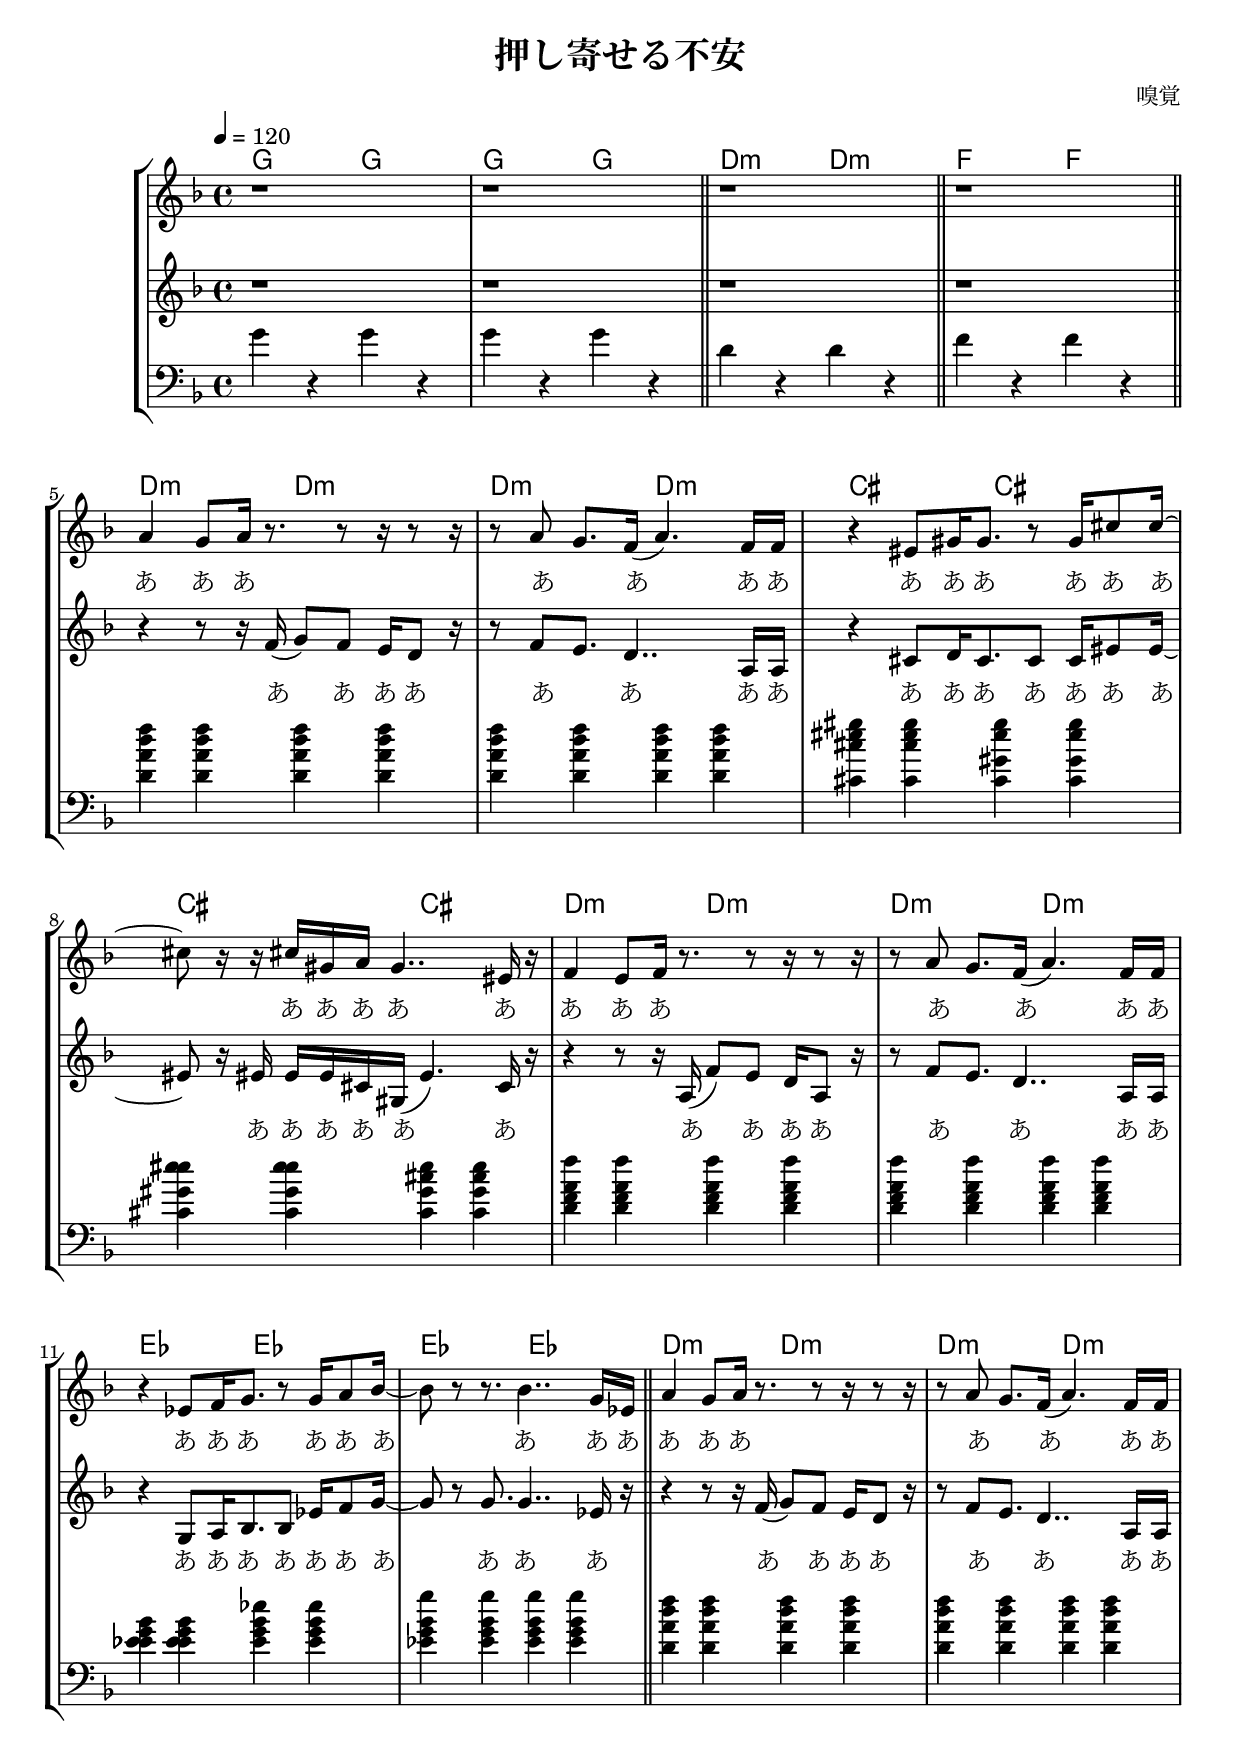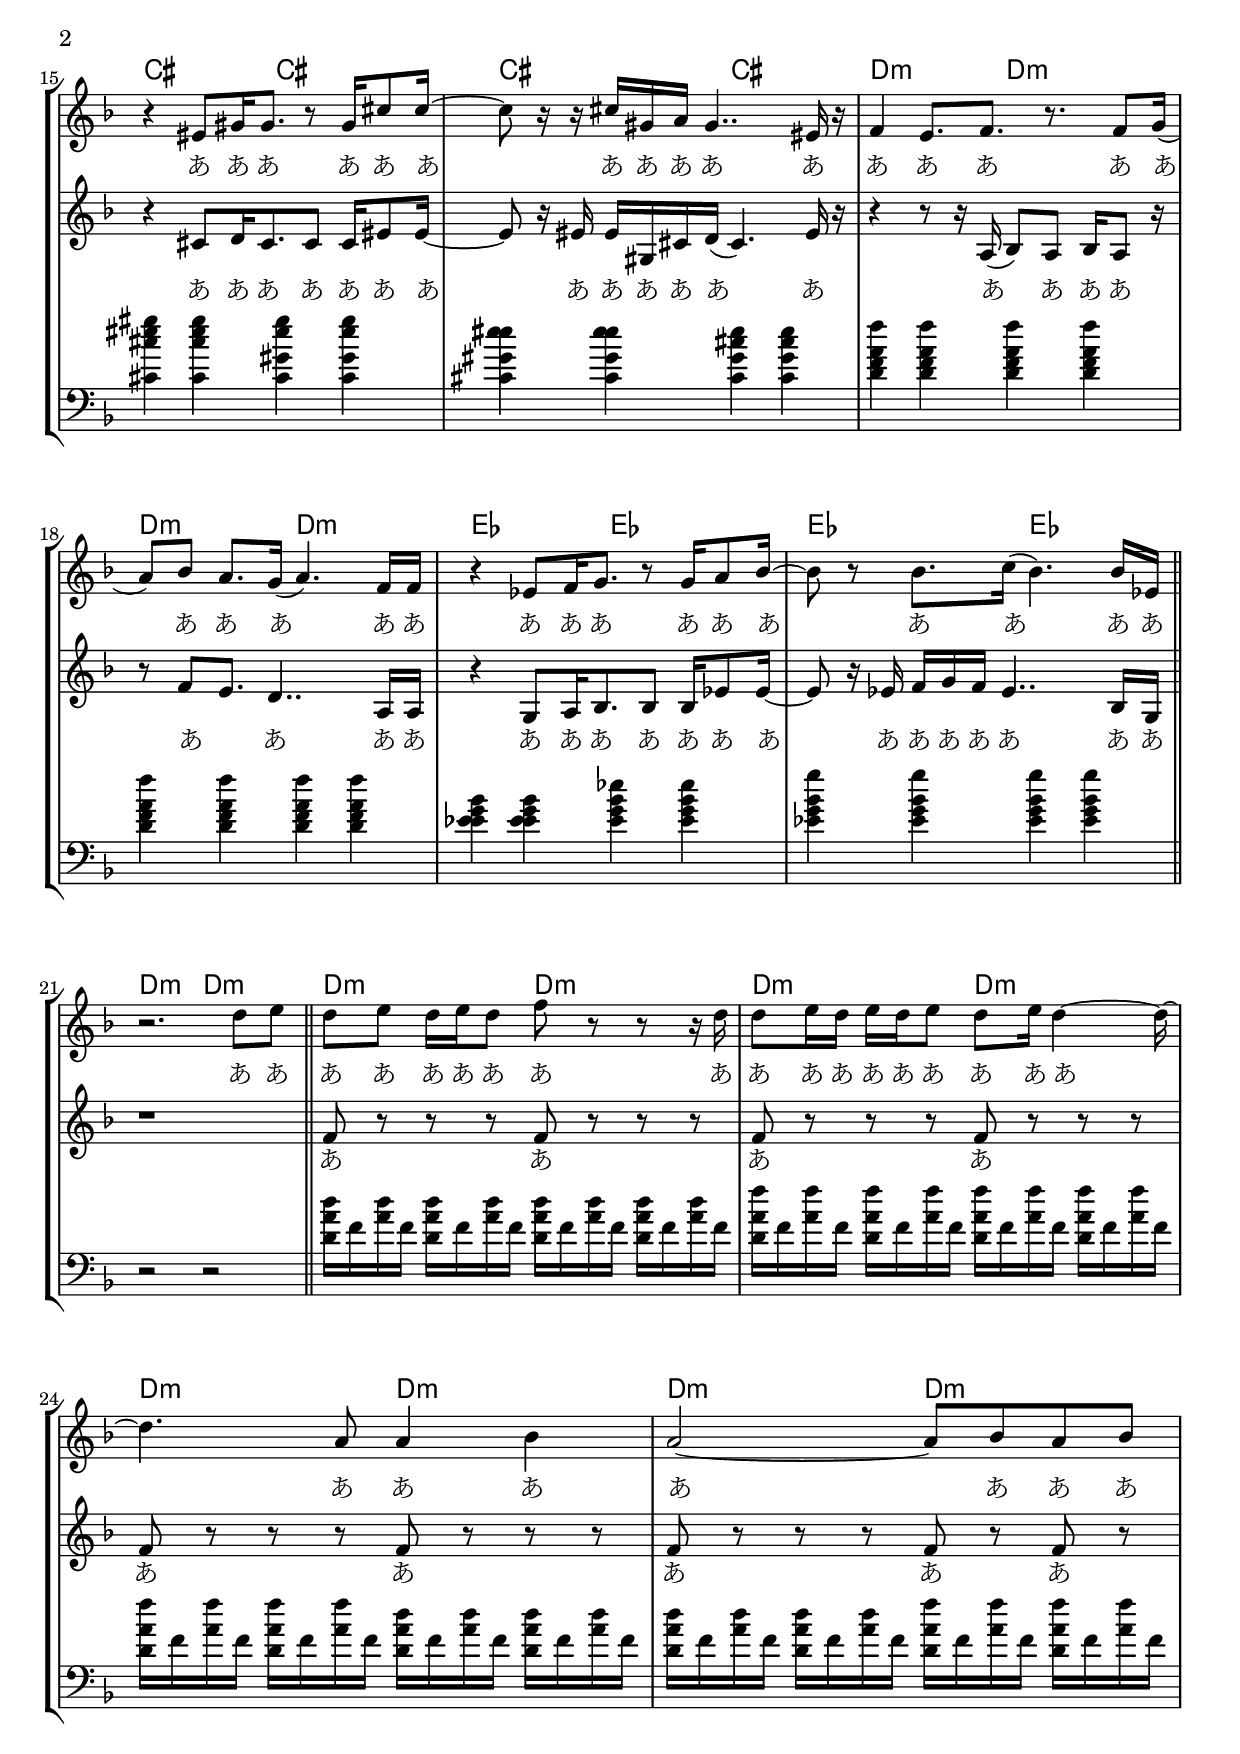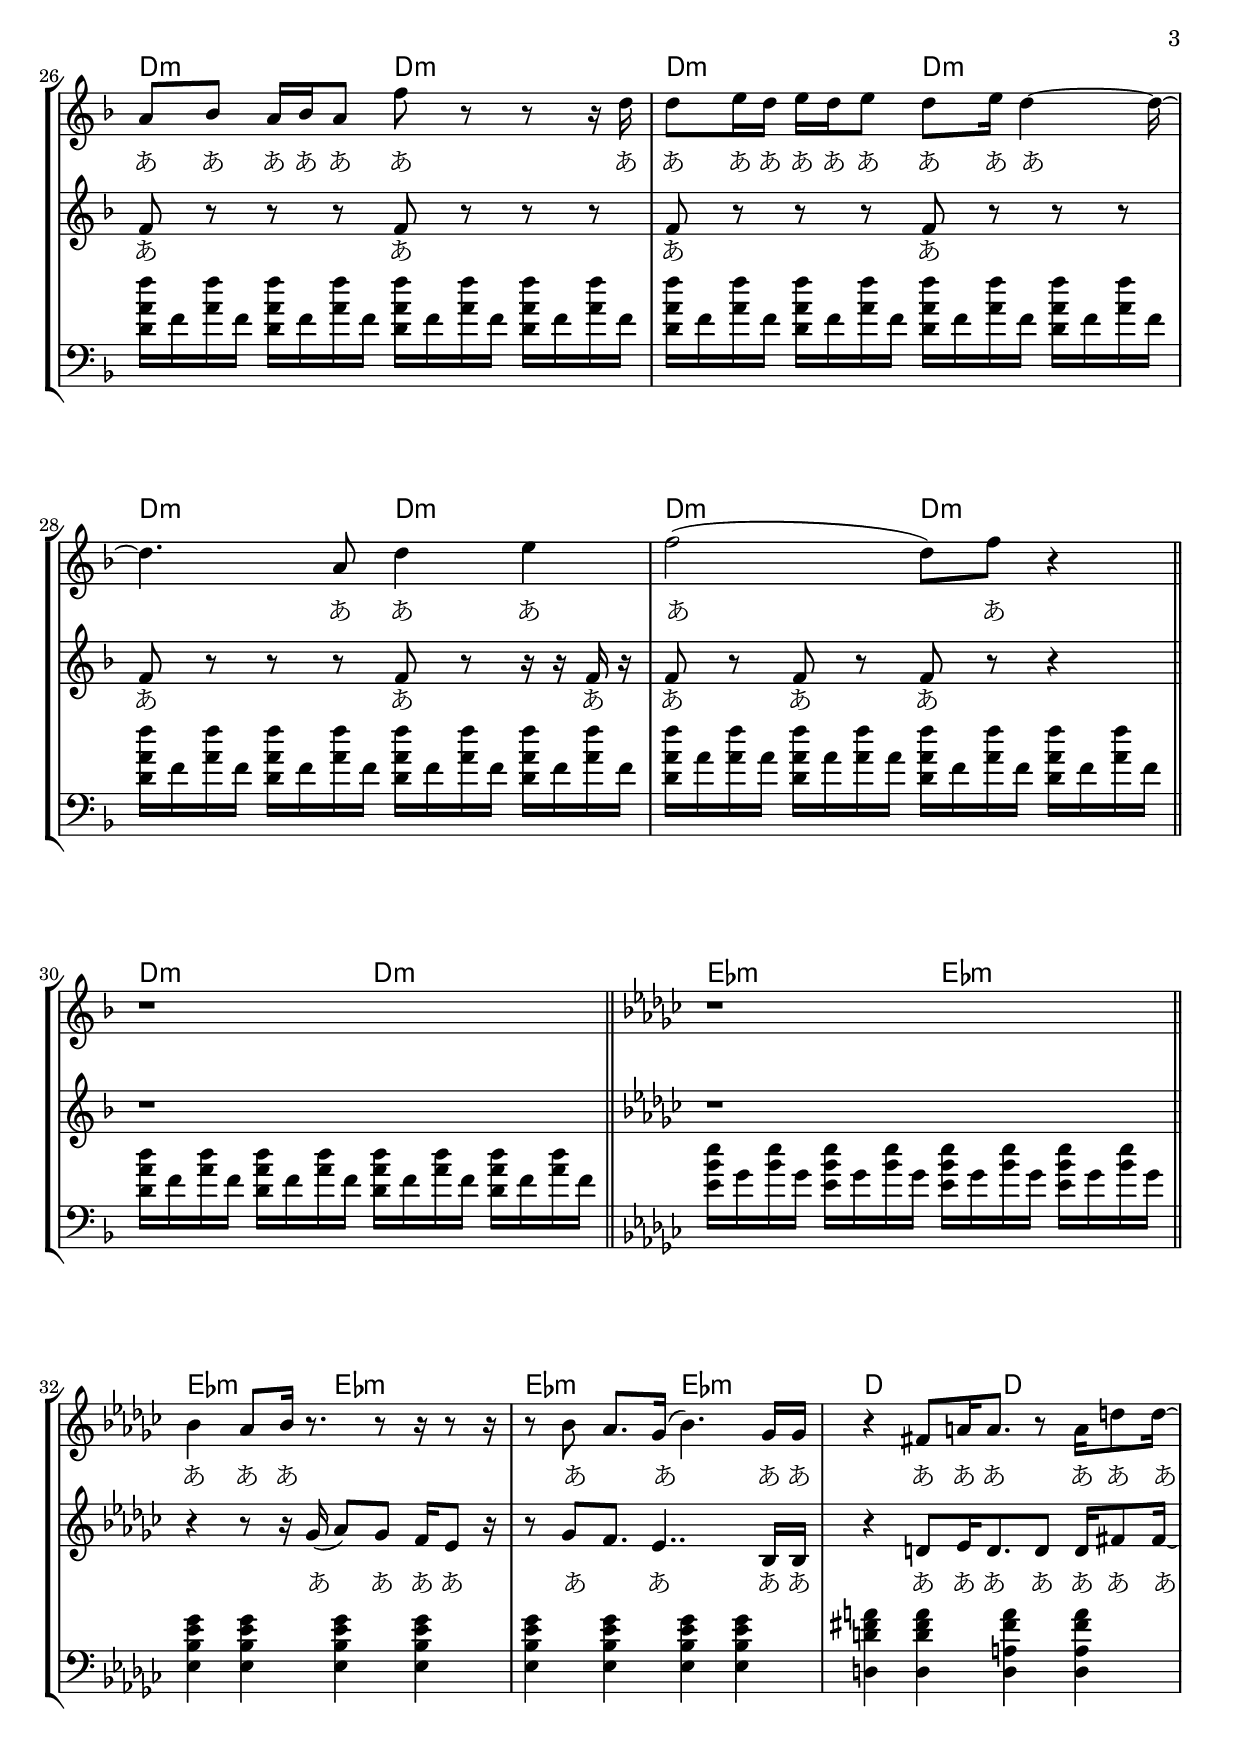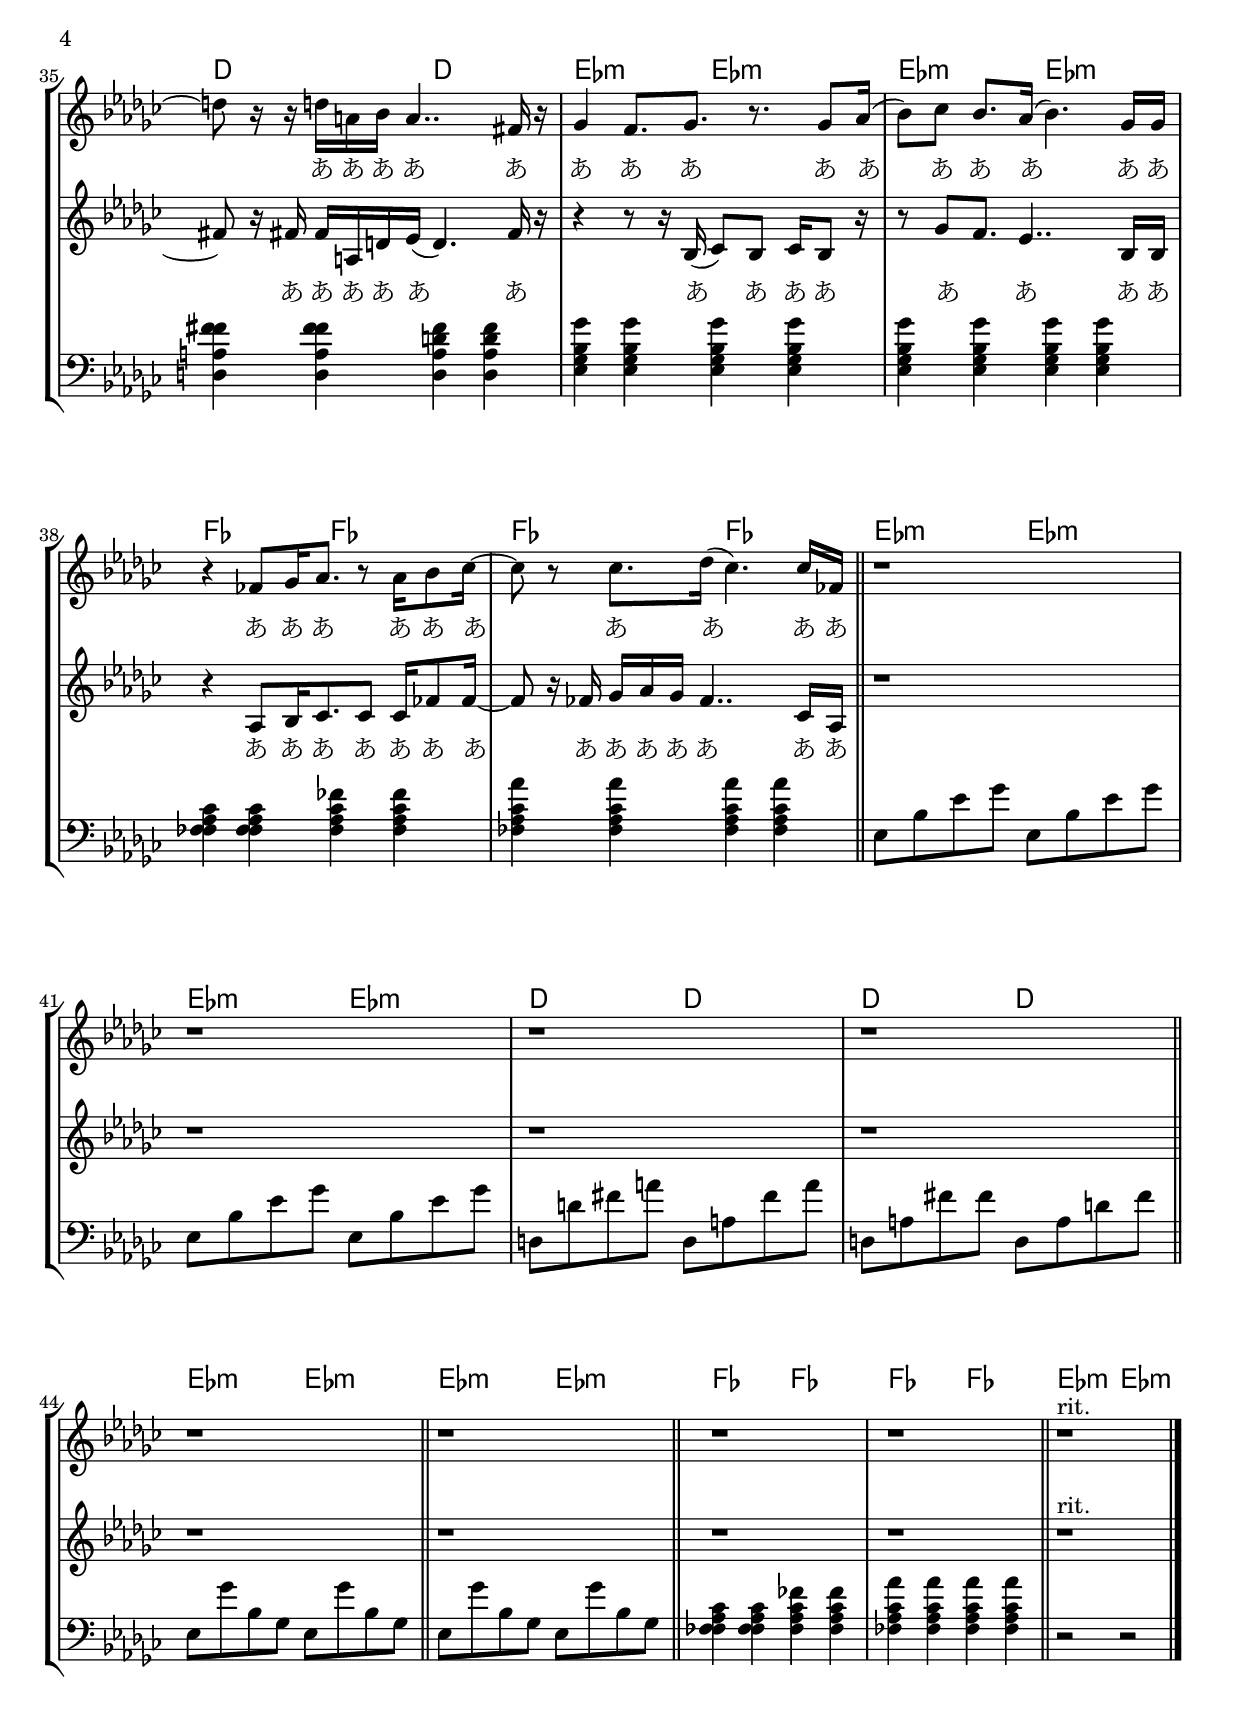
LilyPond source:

\version "2.12.1"

\header {
	title = \markup {押し寄せる不安}
	composer = \markup \center-column {嗅覚}
}

harmony = \chordmode {
	g2 g g g 

	d:m d:m 

	f f 

	d:m d:m d:m d:m cis cis cis cis d:m d:m d:m d:m es es es es 

	d:m d:m d:m d:m cis cis cis cis d:m d:m d:m d:m es es es es 

	d:m d:m 

	d:m d:m d:m d:m d:m d:m d:m d:m d:m d:m d:m d:m d:m d:m d:m d:m 

	d:m d:m 

	es:m es:m 

	es:m es:m es:m es:m d d d d es:m es:m es:m es:m fes fes fes fes 

	es:m es:m es:m es:m d d d d 

	es:m es:m 

	es:m es:m 

	fes fes fes fes 

	es:m es:m 
}

melody = {
	\key f \major
	\tempo 4 = 120
	r1 | r1   
	r1   
	r1   
	\set Staff.midiInstrument = #"Drawbar Organ"
	a'4  g'8  a'16  r8.  r8  r16  r8  r16~ 
	r8  a'8  g'8.  f'16  (a'4.)  f'16  f'16 
	r4  eis'8  gis'16  gis'8.  r8  gis'16  cis''8  cis''16~ 
	cis''8  r16  r16  cis''16  gis'16  a'16  gis'4..  eis'16  r16 
	f'4  e'8  f'16  r8.  r8  r16  r8  r16~ 
	r8  a'8  g'8.  f'16  (a'4.)  f'16  f'16 
	r4  es'8  f'16  g'8.  r8  g'16  a'8  bes'16~ 
	bes'8  r8  r8.  bes'4..  g'16  es'16
	\set Staff.midiInstrument = #"Drawbar Organ"
	a'4  g'8  a'16  r8.  r8  r16  r8  r16~ 
	r8  a'8  g'8.  f'16  (a'4.)  f'16  f'16 
	r4  eis'8  gis'16  gis'8.  r8  gis'16  cis''8  cis''16~ 
	cis''8  r16  r16  cis''16  gis'16  a'16  gis'4..  eis'16  r16 
	f'4  e'8.  f'8.  r8.  f'8  g'16 
	(a'8)  bes'8  a'8.  g'16  (a'4.)  f'16  f'16 
	r4  es'8  f'16  g'8.  r8  g'16  a'8  bes'16~ 
	bes'8  r8  bes'8.  c''16  (bes'4.)  bes'16  es'16
	r2. 
	\set Staff.midiInstrument = #"Lead 1 (square)"
	d''8  e''8 
	d''8  e''8  d''16  e''16  d''8  f''8  r8  r8  r16  d''16 
	d''8  e''16  d''16  e''16  d''16  e''8  d''8  e''16  d''4~d''16~ 
	d''4.  a'8  a'4  bes'4 
	a'2~a'8  bes'8  a'8  bes'8 
	a'8  bes'8  a'16  bes'16  a'8  f''8  r8  r8  r16  d''16 
	d''8  e''16  d''16  e''16  d''16  e''8  d''8  e''16  d''4~d''16~ 
	d''4.  a'8  d''4  e''4 
	f''2  (d''8)  f''8  	r4 	r1   
	\key ges \major
	r1   
	\set Staff.midiInstrument = #"Drawbar Organ"
	bes'4  as'8  bes'16  r8.  r8  r16  r8  r16~ 
	r8  bes'8  as'8.  ges'16  (bes'4.)  ges'16  ges'16 
	r4  fis'8  a'16  a'8.  r8  a'16  d''8  d''16~ 
	d''8  r16  r16  d''16  a'16  bes'16  a'4..  fis'16  r16 
	ges'4  f'8.  ges'8.  r8.  ges'8  as'16 
	(bes'8)  ces''8  bes'8.  as'16  (bes'4.)  ges'16  ges'16 
	r4  fes'8  ges'16  as'8.  r8  as'16  bes'8  ces''16~ 
	ces''8  r8  ces''8.  des''16  (ces''4.)  ces''16  fes'16
	r1 | r1 | r1 | r1   
	r1   
	r1   
	r1 | r1   
	r1^"rit." \bar "|."
}

words = \lyricmode {
	
	
	
	あ  あ  あ  あ  あ  あ  あ  あ  あ  あ  あ  あ  あ  あ  あ  あ  あ  あ  あ  あ  あ  あ  あ  あ  あ  あ  あ  あ  あ  あ  あ  あ  あ  あ  あ  あ  
	あ  あ  あ  あ  あ  あ  あ  あ  あ  あ  あ  あ  あ  あ  あ  あ  あ  あ  あ  あ  あ  あ  あ  あ  あ  あ  あ  あ  あ  あ  あ  あ  あ  あ  あ  あ  あ  あ  あ  
	
	あ  あ  あ  あ  あ  あ  あ  あ  あ  あ  あ  あ  あ  あ  あ  あ  あ  あ  あ  あ  あ  あ  あ  あ  あ  あ  あ  あ  あ  あ  あ  あ  あ  あ  あ  あ  あ  あ  あ  あ  あ  あ  あ  あ  あ  あ  
	
	
	あ  あ  あ  あ  あ  あ  あ  あ  あ  あ  あ  あ  あ  あ  あ  あ  あ  あ  あ  あ  あ  あ  あ  あ  あ  あ  あ  あ  あ  あ  あ  あ  あ  あ  あ  あ  あ  あ  あ  
	
	
	
	
	
}

secondmelody = {
	\key f \major
	\tempo 4 = 120
	r1 | r1   
	r1   
	r1   
	\set Staff.midiInstrument = #"Flute"
	r4  r8  r16  f'16  (g'8)  f'8  e'16  d'8  r16~ 
	r8  f'8  e'8.  d'4..  a16  a16 
	r4  cis'8  d'16  cis'8.  cis'8  cis'16  eis'8  eis'16~ 
	eis'8  r16  eis'16  eis'16  eis'16  cis'16  gis16  (eis'4.)  cis'16  r16 
	r4  r8  r16  a16  (f'8)  e'8  d'16  a8  r16~ 
	r8  f'8  e'8.  d'4..  a16  a16 
	r4  g8  a16  bes8.  bes8  es'16  f'8  g'16~ 
	g'8  r8  g'8.  g'4..  es'16  r16
	\set Staff.midiInstrument = #"Flute"
	r4  r8  r16  f'16  (g'8)  f'8  e'16  d'8  r16~ 
	r8  f'8  e'8.  d'4..  a16  a16 
	r4  cis'8  d'16  cis'8.  cis'8  cis'16  eis'8  eis'16~ 
	eis'8  r16  eis'16  eis'16  gis16  cis'16  d'16  (cis'4.)  eis'16  r16 
	r4  r8  r16  a16  (bes8)  a8  bes16  a8  r16~ 
	r8  f'8  e'8.  d'4..  a16  a16 
	r4  g8  a16  bes8.  bes8  bes16  es'8  es'16~ 
	es'8  r16  es'16  f'16  g'16  f'16  es'4..  bes16  g16
	r1   
	\set Staff.midiInstrument = #"Pizzicato Strings"
	 f'8  r8  r8  r8  f'8  r8  r8  r8 
	f'8  r8  r8  r8  f'8  r8  r8  r8 
	f'8  r8  r8  r8  f'8  r8  r8  r8 
	f'8  r8  r8  r8  f'8  r8  f'8  r8 
	f'8  r8  r8  r8  f'8  r8  r8  r8 
	f'8  r8  r8  r8  f'8  r8  r8  r8 
	f'8  r8  r8  r8  f'8  r8  r16  r16  f'16  r16 
	f'8  r8  f'8  r8  f'8  r8  	r4 	r1   
	\key ges \major
	r1   
	\set Staff.midiInstrument = #"Flute"
	r4  r8  r16  ges'16  (as'8)  ges'8  f'16  es'8  r16~ 
	r8  ges'8  f'8.  es'4..  bes16  bes16 
	r4  d'8  es'16  d'8.  d'8  d'16  fis'8  fis'16~ 
	fis'8  r16  fis'16  fis'16  a16  d'16  es'16  (d'4.)  fis'16  r16 
	r4  r8  r16  bes16  (ces'8)  bes8  ces'16  bes8  r16~ 
	r8  ges'8  f'8.  es'4..  bes16  bes16 
	r4  as8  bes16  ces'8.  ces'8  ces'16  fes'8  fes'16~ 
	fes'8  r16  fes'16  ges'16  as'16  ges'16  fes'4..  ces'16  as16
	r1 | r1 | r1 | r1   
	r1   
	r1   
	r1 | r1   
	r1^"rit." \bar "|."
}

secondwords = \lyricmode {
	
	
	
	あ  あ  あ  あ  あ  あ  あ  あ  あ  あ  あ  あ  あ  あ  あ  あ  あ  あ  あ  あ  あ  あ  あ  あ  あ  あ  あ  あ  あ  あ  あ  あ  あ  あ  あ  あ  あ  あ  あ  あ  あ  
	あ  あ  あ  あ  あ  あ  あ  あ  あ  あ  あ  あ  あ  あ  あ  あ  あ  あ  あ  あ  あ  あ  あ  あ  あ  あ  あ  あ  あ  あ  あ  あ  あ  あ  あ  あ  あ  あ  あ  あ  あ  あ  あ  あ  あ  
	
	あ  あ  あ  あ  あ  あ  あ  あ  あ  あ  あ  あ  あ  あ  あ  あ  あ  あ  あ  
	
	
	あ  あ  あ  あ  あ  あ  あ  あ  あ  あ  あ  あ  あ  あ  あ  あ  あ  あ  あ  あ  あ  あ  あ  あ  あ  あ  あ  あ  あ  あ  あ  あ  あ  あ  あ  あ  あ  あ  あ  あ  あ  あ  あ  あ  あ  
	
	
	
	
	
}

tempochange = {
	\tempo 4 = 120
	r1 | r1 \bar "||"
	\tempo 4 = 120
	r1 \bar "||"
	\tempo 4 = 120
	r1 \bar "||"
	\tempo 4 = 120
	r1 | r1 | r1 | r1 | r1 | r1 | r1 | r1 \bar "||"
	\tempo 4 = 120
	r1 | r1 | r1 | r1 | r1 | r1 | r1 | r1 \bar "||"
	\tempo 4 = 120
	r1 \bar "||"
	\tempo 4 = 120
	r1 | r1 | r1 | r1 | r1 | r1 | r1 | r1 \bar "||"
	\tempo 4 = 120
	r1 \bar "||"
	\tempo 4 = 120
	r1 \bar "||"
	\tempo 4 = 120
	r1 | r1 | r1 | r1 | r1 | r1 | r1 | r1 \bar "||"
	\tempo 4 = 120
	r1 | r1 | r1 | r1 \bar "||"
	\tempo 4 = 120
	r1 \bar "||"
	\tempo 4 = 120
	r1 \bar "||"
	\tempo 4 = 120
	r1 | r1 \bar "||"
	\tempo 4 = 120
	\tempo 4 = 90 r2 \tempo 4 = 80 r2 \bar "|."
}

mainacc = {
	\clef bass
	\set Staff.midiInstrument = #"Electric Piano2"
	\key f \major
	\tempo 4 = 120
	g'4 r4
	g'4 r4
	g'4 r4
	g'4 r4
	\bar "||"

	\set Staff.midiInstrument = #"Electric Piano2"
	d'4 r4
	d'4 r4
	\bar "||"

	\set Staff.midiInstrument = #"Electric Piano2"
	f'4 r4
	f'4 r4
	\bar "||"

	\set Staff.midiInstrument = #"Electric Piano2"
	<d' a' d'' f''>4 <d' a' d'' f''>4
	<d' a' d'' f''>4 <d' a' d'' f''>4
	<d' a' d'' f''>4 <d' a' d'' f''>4
	<d' a' d'' f''>4 <d' a' d'' f''>4
	<cis' cis'' eis'' gis''>4 <cis' cis'' eis'' gis''>4
	<cis' gis' eis'' gis''>4 <cis' gis' eis'' gis''>4
	<cis' gis' eis'' eis''>4 <cis' gis' eis'' eis''>4
	<cis' gis' cis'' eis''>4 <cis' gis' cis'' eis''>4
	<d' f' a' f''>4 <d' f' a' f''>4
	<d' f' a' f''>4 <d' f' a' f''>4
	<d' f' a' f''>4 <d' f' a' f''>4
	<d' f' a' f''>4 <d' f' a' f''>4
	<es' es' g' bes'>4 <es' es' g' bes'>4
	<es' g' bes' es''>4 <es' g' bes' es''>4
	<es' g' bes' g''>4 <es' g' bes' g''>4
	<es' g' bes' g''>4 <es' g' bes' g''>4
	\bar "||"

	\set Staff.midiInstrument = #"Electric Piano2"
	<d' a' d'' f''>4 <d' a' d'' f''>4
	<d' a' d'' f''>4 <d' a' d'' f''>4
	<d' a' d'' f''>4 <d' a' d'' f''>4
	<d' a' d'' f''>4 <d' a' d'' f''>4
	<cis' cis'' eis'' gis''>4 <cis' cis'' eis'' gis''>4
	<cis' gis' eis'' gis''>4 <cis' gis' eis'' gis''>4
	<cis' gis' eis'' eis''>4 <cis' gis' eis'' eis''>4
	<cis' gis' cis'' eis''>4 <cis' gis' cis'' eis''>4
	<d' f' a' f''>4 <d' f' a' f''>4
	<d' f' a' f''>4 <d' f' a' f''>4
	<d' f' a' f''>4 <d' f' a' f''>4
	<d' f' a' f''>4 <d' f' a' f''>4
	<es' es' g' bes'>4 <es' es' g' bes'>4
	<es' g' bes' es''>4 <es' g' bes' es''>4
	<es' g' bes' g''>4 <es' g' bes' g''>4
	<es' g' bes' g''>4 <es' g' bes' g''>4
	\bar "||"

	\set Staff.midiInstrument = #"Acoustic grand"
	r2
	r2
	\bar "||"

	\set Staff.midiInstrument = #"Electric Piano2"
	<d' a' d''>16 f'16 <a' d''>16 f'16   <d' a' d''>16 f'16 <a' d''>16 f'16
	<d' a' d''>16 f'16 <a' d''>16 f'16   <d' a' d''>16 f'16 <a' d''>16 f'16
	<d' a' f''>16 f'16 <a' f''>16 f'16   <d' a' f''>16 f'16 <a' f''>16 f'16
	<d' a' f''>16 f'16 <a' f''>16 f'16   <d' a' f''>16 f'16 <a' f''>16 f'16
	<d' a' f''>16 f'16 <a' f''>16 f'16   <d' a' f''>16 f'16 <a' f''>16 f'16
	<d' a' d''>16 f'16 <a' d''>16 f'16   <d' a' d''>16 f'16 <a' d''>16 f'16
	<d' a' d''>16 f'16 <a' d''>16 f'16   <d' a' d''>16 f'16 <a' d''>16 f'16
	<d' a' f''>16 f'16 <a' f''>16 f'16   <d' a' f''>16 f'16 <a' f''>16 f'16
	<d' a' f''>16 f'16 <a' f''>16 f'16   <d' a' f''>16 f'16 <a' f''>16 f'16
	<d' a' f''>16 f'16 <a' f''>16 f'16   <d' a' f''>16 f'16 <a' f''>16 f'16
	<d' a' f''>16 f'16 <a' f''>16 f'16   <d' a' f''>16 f'16 <a' f''>16 f'16
	<d' a' f''>16 f'16 <a' f''>16 f'16   <d' a' f''>16 f'16 <a' f''>16 f'16
	<d' a' f''>16 f'16 <a' f''>16 f'16   <d' a' f''>16 f'16 <a' f''>16 f'16
	<d' a' f''>16 f'16 <a' f''>16 f'16   <d' a' f''>16 f'16 <a' f''>16 f'16
	<d' a' f''>16 a'16 <a' f''>16 a'16   <d' a' f''>16 a'16 <a' f''>16 a'16
	<d' a' f''>16 f'16 <a' f''>16 f'16   <d' a' f''>16 f'16 <a' f''>16 f'16
	\bar "||"

	\set Staff.midiInstrument = #"Electric Piano2"
	<d' a' d''>16 f'16 <a' d''>16 f'16   <d' a' d''>16 f'16 <a' d''>16 f'16
	<d' a' d''>16 f'16 <a' d''>16 f'16   <d' a' d''>16 f'16 <a' d''>16 f'16
	\bar "||"

	\set Staff.midiInstrument = #"Electric Piano2"
	\key ges \major
	<es' bes' es''>16 ges'16 <bes' es''>16 ges'16   <es' bes' es''>16 ges'16 <bes' es''>16 ges'16
	<es' bes' es''>16 ges'16 <bes' es''>16 ges'16   <es' bes' es''>16 ges'16 <bes' es''>16 ges'16
	\bar "||"

	\set Staff.midiInstrument = #"Electric Piano2"
	<es bes es' ges'>4 <es bes es' ges'>4
	<es bes es' ges'>4 <es bes es' ges'>4
	<es bes es' ges'>4 <es bes es' ges'>4
	<es bes es' ges'>4 <es bes es' ges'>4
	<d d' fis' a'>4 <d d' fis' a'>4
	<d a fis' a'>4 <d a fis' a'>4
	<d a fis' fis'>4 <d a fis' fis'>4
	<d a d' fis'>4 <d a d' fis'>4
	<es ges bes ges'>4 <es ges bes ges'>4
	<es ges bes ges'>4 <es ges bes ges'>4
	<es ges bes ges'>4 <es ges bes ges'>4
	<es ges bes ges'>4 <es ges bes ges'>4
	<fes fes as ces'>4 <fes fes as ces'>4
	<fes as ces' fes'>4 <fes as ces' fes'>4
	<fes as ces' as'>4 <fes as ces' as'>4
	<fes as ces' as'>4 <fes as ces' as'>4
	\bar "||"

	\set Staff.midiInstrument = #"Electric Piano2"
	es8 bes8 es'8 ges'8
	es8 bes8 es'8 ges'8
	es8 bes8 es'8 ges'8
	es8 bes8 es'8 ges'8
	d8 d'8 fis'8 a'8
	d8 a8 fis'8 a'8
	d8 a8 fis'8 fis'8
	d8 a8 d'8 fis'8
	\bar "||"

	\set Staff.midiInstrument = #"Electric Piano2"
	es8 ges' bes ges
	es8 ges' bes ges
	\bar "||"

	\set Staff.midiInstrument = #"Electric Piano2"
	es8 ges' bes ges
	es8 ges' bes ges
	\bar "||"

	\set Staff.midiInstrument = #"Electric Piano2"
	<fes fes as ces'>4 <fes fes as ces'>4
	<fes as ces' fes'>4 <fes as ces' fes'>4
	<fes as ces' as'>4 <fes as ces' as'>4
	<fes as ces' as'>4 <fes as ces' as'>4
	\bar "||"

	\set Staff.midiInstrument = #"Acoustic grand"
	r2
	r2
	\bar "|."
}

subacc = {
	\clef bass
	\set Staff.midiInstrument = #"Acoustic grand"
	\key f \major
	\tempo 4 = 120
	r2
	r2
	r2
	r2
	\bar "||"

	\set Staff.midiInstrument = #"Acoustic grand"
	r2
	r2
	\bar "||"

	\set Staff.midiInstrument = #"Acoustic grand"
	r2
	r2
	\bar "||"

	\set Staff.midiInstrument = #"Voice Oohs"
	d'4.d'8
	d'4.d'8
	d'4.d'8
	d'4.d'8
	cis'4.cis'8
	cis'4.cis'8
	cis'4.cis'8
	cis'4.cis'8
	d'4.d'8
	d'4.d'8
	d'4.d'8
	d'4.d'8
	es'4.es'8
	es'4.es'8
	es'4.es'8
	es'4.es'8
	\bar "||"

	\set Staff.midiInstrument = #"Lead 6 (voice)"
	d'4.d'8
	d'4.d'8
	d'4.d'8
	d'4.d'8
	cis'4.cis'8
	cis'4.cis'8
	cis'4.cis'8
	cis'4.cis'8
	d'4.d'8
	d'4.d'8
	d'4.d'8
	d'4.d'8
	es'4.es'8
	es'4.es'8
	es'4.es'8
	es'4.es'8
	\bar "||"

	\set Staff.midiInstrument = #"Timpani"
	d'16 <f' a' d''>16 <f' a' d''>16 d'16   <f' a' d''>16 <f' a' d''>16 d'16 <f' a' d''>16
	d'16 <f' a' d''>16 <f' a' d''>16 d'16   <f' a' d''>16 <f' a' d''>16 d'16 <f' a' d''>16
	\bar "||"

	\set Staff.midiInstrument = #"Timpani"
	d'16 <f' a' d''>16 <f' a' d''>16 d'16   <f' a' d''>16 <f' a' d''>16 d'16 <f' a' d''>16
	d'16 <f' a' d''>16 <f' a' d''>16 d'16   <f' a' d''>16 <f' a' d''>16 d'16 <f' a' d''>16
	d'16 <f' a' f''>16 <f' a' f''>16 d'16   <f' a' f''>16 <f' a' f''>16 d'16 <f' a' f''>16
	d'16 <f' a' f''>16 <f' a' f''>16 d'16   <f' a' f''>16 <f' a' f''>16 d'16 <f' a' f''>16
	d'16 <f' a' f''>16 <f' a' f''>16 d'16   <f' a' f''>16 <f' a' f''>16 d'16 <f' a' f''>16
	d'16 <f' a' d''>16 <f' a' d''>16 d'16   <f' a' d''>16 <f' a' d''>16 d'16 <f' a' d''>16
	d'16 <f' a' d''>16 <f' a' d''>16 d'16   <f' a' d''>16 <f' a' d''>16 d'16 <f' a' d''>16
	d'16 <f' a' f''>16 <f' a' f''>16 d'16   <f' a' f''>16 <f' a' f''>16 d'16 <f' a' f''>16
	d'16 <f' a' f''>16 <f' a' f''>16 d'16   <f' a' f''>16 <f' a' f''>16 d'16 <f' a' f''>16
	d'16 <f' a' f''>16 <f' a' f''>16 d'16   <f' a' f''>16 <f' a' f''>16 d'16 <f' a' f''>16
	d'16 <f' a' f''>16 <f' a' f''>16 d'16   <f' a' f''>16 <f' a' f''>16 d'16 <f' a' f''>16
	d'16 <f' a' f''>16 <f' a' f''>16 d'16   <f' a' f''>16 <f' a' f''>16 d'16 <f' a' f''>16
	d'16 <f' a' f''>16 <f' a' f''>16 d'16   <f' a' f''>16 <f' a' f''>16 d'16 <f' a' f''>16
	d'16 <f' a' f''>16 <f' a' f''>16 d'16   <f' a' f''>16 <f' a' f''>16 d'16 <f' a' f''>16
	d'16 <a' a' f''>16 <a' a' f''>16 d'16   <a' a' f''>16 <a' a' f''>16 d'16 <a' a' f''>16
	d'16 <f' a' f''>16 <f' a' f''>16 d'16   <f' a' f''>16 <f' a' f''>16 d'16 <f' a' f''>16
	\bar "||"

	\set Staff.midiInstrument = #"Timpani"
	d'16 <f' a' d''>16 <f' a' d''>16 d'16   <f' a' d''>16 <f' a' d''>16 d'16 <f' a' d''>16
	d'16 <f' a' d''>16 <f' a' d''>16 d'16   <f' a' d''>16 <f' a' d''>16 d'16 <f' a' d''>16
	\bar "||"

	\set Staff.midiInstrument = #"Timpani"
	\key ges \major
	es'16 <ges' bes' es''>16 <ges' bes' es''>16 es'16   <ges' bes' es''>16 <ges' bes' es''>16 es'16 <ges' bes' es''>16
	es'16 <ges' bes' es''>16 <ges' bes' es''>16 es'16   <ges' bes' es''>16 <ges' bes' es''>16 es'16 <ges' bes' es''>16
	\bar "||"

	\set Staff.midiInstrument = #"Pizzicato Strings"
	es4 r4
	es4 r4
	es4 r4
	es4 r4
	d4 r4
	d4 r4
	d4 r4
	d4 r4
	es4 r4
	es4 r4
	es4 r4
	es4 r4
	fes4 r4
	fes4 r4
	fes4 r4
	fes4 r4
	\bar "||"

	\set Staff.midiInstrument = #"Electric Piano2"
	<es bes es' ges'>4 <es bes es' ges'>4
	<es bes es' ges'>4 <es bes es' ges'>4
	<es bes es' ges'>4 <es bes es' ges'>4
	<es bes es' ges'>4 <es bes es' ges'>4
	<d d' fis' a'>4 <d d' fis' a'>4
	<d a fis' a'>4 <d a fis' a'>4
	<d a fis' fis'>4 <d a fis' fis'>4
	<d a d' fis'>4 <d a d' fis'>4
	\bar "||"

	\set Staff.midiInstrument = #"Electric Piano2"
	<es ges bes ges'>4 <es ges bes ges'>4
	<es ges bes ges'>4 <es ges bes ges'>4
	\bar "||"

	\set Staff.midiInstrument = #"Electric Piano2"
	<es ges bes ges'>4 <es ges bes ges'>4
	<es ges bes ges'>4 <es ges bes ges'>4
	\bar "||"

	\set Staff.midiInstrument = #"Acoustic grand"
	r2
	r2
	r2
	r2
	\bar "||"

	\set Staff.midiInstrument = #"Acoustic grand"
	r2
	r2
	\bar "|."
}

percA = {
	\drummode {
	\times 16/12{ hh8. hh8. hh8. hh8. } |\times 16/12{ r8. hh4 hh8 hh8. } \bar "||"
	r1 \bar "||"
	\times 16/12{ r8. hh4 hh8 hh8. } \bar "||"
	r2. hho4  |r1  |r2. hho4  |r1  |r2. hho4  |r1  |r2. hho4  |r1  \bar "||"
	r4 sn2 sn8. sn16  |r4 sn2 sn8. sn16  |r4 sn2 sn8. sn16  |r4 sn2 sn8. sn16  |r4 sn2 sn8. sn16  |r4 sn2 sn8. sn16  |r4 sn2 sn8. sn16  |r8 sn8 sn4 sn8 sn8 sn16 sn8 sn16  \bar "||"
	r1 \bar "||"
	r1 |r1 |r1 |r1 |r1 |r1 |r1 |r1 \bar "||"
	r1 \bar "||"
	r1  \bar "||"
	cymc1  |r1  |r1  |r1  |cymc1  |r1  |r1  |r1  \bar "||"
	cymc1  |r1  |r1  |r1  \bar "||"
	r1 \bar "||"
	r1 \bar "||"
	r1 |r1 \bar "||"
	r1 \bar "|."
	}
}

percB = {
	\drummode {
	\times 16/12{ r8. sn4. sn8. } |\times 16/12{ sn16 sn4 r16 sn8 sn4 } \bar "||"
	r1 \bar "||"
	\times 16/12{ sn16 sn4 r16 sn8 sn4 } \bar "||"
	r4 hh4 hh2  |hh4 hh4 hh4 hh4  |hh4 hh4 hh4 r16 hh8.  |hh4 hh4 hh4 hh4  |r4 hh4 hh2  |hh4 hh4 hh4 hh4  |hh4 hh4 hh4 r16 hh8.  |r4 hh4. r16 hh8 hh8 hh16  \bar "||"
	r4. r16 tommh8 tommh4. r16  |r1  |r4. r16 tommh8 tommh4. r16  |r1  |r4. r16 tommh8 tommh4. r16  |r1  |r4. r16 tommh8 tommh4. r16  |r1  \bar "||"
	r1 \bar "||"
	r1 |r1 |r1 |r1 |r1 |r1 |r1 |r1 \bar "||"
	r1 \bar "||"
	sn16 sn16 sn16 sn16 sn16 sn16 sn16 sn16 sn16 sn16 sn16 sn16 sn16 sn16 sn16 sn16  \bar "||"
	r8 hho8 hho8 hho8 hho8 hho8 hho8 hho8  |hho8 hho8 hho8 hho8 hho8 hho8 hho8 hho8  |hho8 hho8 hho8 hho8 hho8 hho8 hho8 hho8  |hho8 hho8 hho8 hho8 hho8 hho4.  |r8 hho8 hho8 hho8 hho8 hho8 hho8 hho8  |hho8 hho8 hho8 hho8 hho8 hho8 hho8 hho8  |hho8 hho8 hho8 hho8 hho8 hho8 hho8 hho8  |hho8 hho8 hho8 hho8 hho8 hho4.  \bar "||"
	r8 hho8 hho8 hho8 hho8 hho8 hho8 hho8  |hho8 hho8 hho8 hho8 hho8 hho8 hho8 hho8  |hho8 hho8 hho8 hho8 hho8 hho8 hho8 hho8  |hho8 hho8 hho8 hho8 hho8 hho4.  \bar "||"
	r1 \bar "||"
	r1 \bar "||"
	r1 |r1 \bar "||"
	r1 \bar "|."
	}
}

percC = {
	\drummode {
	\times 16/12{ bd4 r16 bd16 bd4. } |\times 16/12{ r8 bd16 bd8 bd16 bd8 bd16 bd8 bd16 } \bar "||"
	r1 \bar "||"
	\times 16/12{ r8 bd16 bd8 bd16 bd8 bd16 bd8 bd16 } \bar "||"
	r16 hhp8 hhp8 hhp8 hhp8 hhp8 hhp8 hhp8 hhp16  |r16 hhp8 hhp8 hhp8 hhp8 hhp8 hhp8 hhp8 hhp16  |r16 hhp8 hhp8 hhp8 hhp8 hhp8 hhp4 hhp16  |r16 hhp8 hhp8 hhp8 hhp8 hhp8 hhp8 hhp8 hhp16  |r16 hhp8 hhp8 hhp8 hhp8 hhp8 hhp8 hhp8 hhp16  |r16 hhp8 hhp8 hhp8 hhp8 hhp8 hhp8 hhp8 hhp16  |r16 hhp8 hhp8 hhp8 hhp8 hhp8 hhp4 hhp16  |r16 hhp8 hhp8 hhp8 hhp8. hhp8 hhp8 hhp8  \bar "||"
	r8 toml8 toml8 toml8 toml8 toml8 toml8 toml8  |toml8 toml8 toml8 toml8 toml8 toml8 toml8 toml8  |toml8 toml8 toml8 toml8 toml8 toml8 toml8 toml8  |toml8 toml8 toml8 toml8 toml8 toml8 toml8 toml8  |r8 toml8 toml8 toml8 toml8 toml8 toml8 toml8  |toml8 toml8 toml8 toml8 toml8 toml8 toml8 toml8  |toml8 toml8 toml8 toml8 toml8 toml8 toml8 toml8  |toml8 toml8 toml8 toml8 toml8 toml8 toml8 toml8  \bar "||"
	r1 \bar "||"
	r1 |r1 |r1 |r1 |r1 |r1 |r1 |r1 \bar "||"
	r1 \bar "||"
	bd4 bd4 bd8 bd8 bd8 bd8  \bar "||"
	r1  |r1  |r1  |r2. hh4  |r1  |r1  |r1  |r2. hh4  \bar "||"
	r1  |r1  |r1  |r2. hh4  \bar "||"
	r1 \bar "||"
	r1 \bar "||"
	r1 |r1 \bar "||"
	r1 \bar "|."
	}
}

percD = {
	\drummode {
	\times 16/12{ r8 hhp8. hhp8. hhp8. hhp16 } |\times 16/12{ r4 r16 hhp4 r16 hhp8 } \bar "||"
	r1 \bar "||"
	\times 16/12{ r4 r16 hhp4 r16 hhp8 } \bar "||"
	r8 sn4 sn4 sn4 sn8  |r8 sn4 sn4 sn4 sn8  |r8 sn4 sn4 sn4 sn8  |r8 sn4 sn4 sn4 sn8  |r8 sn4 sn4 sn4 sn8  |r8 sn4 sn4 sn4 sn8  |r8 sn4 sn4 sn4 sn8  |r8 sn4 sn8 sn16 sn8 sn8 sn8 sn16  \bar "||"
	r1  |r4. r16 tomfh8 tomfh4. r16  |r1  |r4. r16 tomfh8 tomfh4. r16  |r1  |r4. r16 tomfh8 tomfh4. r16  |r1  |r4. r16 tomfh2 r16  \bar "||"
	r1 \bar "||"
	r1 |r1 |r1 |r1 |r1 |r1 |r1 |r1 \bar "||"
	r1 \bar "||"
	r8 hhp4 hhp4 hhp4 hhp8  \bar "||"
	r8 sn4 sn4 sn4 sn8  |r8 sn4 sn4 sn4 sn8  |r8 sn4 sn4 sn4 sn8  |r8 sn4 sn4 sn8. sn16 sn16 sn16  |r8 sn4 sn4 sn4 sn8  |r8 sn4 sn4 sn4 sn8  |r8 sn4 sn4 sn4 sn8  |r8 sn4 sn4 sn8. sn16 sn16 sn16  \bar "||"
	r8 sn4 sn4 sn4 sn8  |r8 sn4 sn4 sn4 sn8  |r8 sn4 sn4 sn4 sn8  |r8 sn4 sn4 sn8. sn16 sn16 sn16  \bar "||"
	r1 \bar "||"
	r1 \bar "||"
	r1 |r1 \bar "||"
	r1 \bar "|."
	}
}

percE = {
	\drummode {
	\times 16/12{ r2. } |\times 16/12{ r2 r8. hho16 } \bar "||"
	r1 \bar "||"
	\times 16/12{ r2 r8. hho16 } \bar "||"
	bd4 bd4 bd16 bd8 bd16 bd4  |bd4 bd4 bd16 bd8 bd16 bd4  |bd4 bd4 bd16 bd8 bd16 bd4  |bd4 bd4 bd16 bd8 bd16 bd4  |bd4 bd4 bd16 bd8 bd16 bd4  |bd4 bd4 bd16 bd8 bd16 bd4  |bd4 bd4 bd16 bd8 bd16 bd4  |bd4 bd8. bd8 bd8 bd8 bd8 bd16  \bar "||"
	bd4. r16 bd8. bd4.  |bd8. bd4. r16 bd4 bd8  |bd8. bd4 bd8. bd4.  |bd8. bd4. r16 bd4 bd8  |bd4. r16 bd8. bd4.  |bd8. bd4. r16 bd4 bd8  |bd8. bd4 bd8. bd4.  |bd4. bd8 bd4 r16 bd8.  \bar "||"
	r1 \bar "||"
	r1 |r1 |r1 |r1 |r1 |r1 |r1 |r1 \bar "||"
	r1 \bar "||"
	cymc1  \bar "||"
	bd4 bd16 bd8. bd8. bd8 bd8.  |bd4 bd16 bd8. bd16 bd8 bd8 bd8.  |bd4 bd16 bd8. bd8. bd8 bd8.  |bd4 bd16 bd8. bd16 bd8. bd4  |bd4 bd16 bd8. bd8. bd8 bd8.  |bd4 bd16 bd8. bd16 bd8 bd8 bd8.  |bd4 bd16 bd8. bd8. bd8 bd8.  |bd4 bd16 bd8. bd16 bd8. bd4  \bar "||"
	bd4 bd16 bd8. bd8. bd8 bd8.  |bd4 bd16 bd8. bd16 bd8 bd8 bd8.  |bd4 bd16 bd8. bd8. bd8 bd8.  |bd4 bd16 bd8. bd16 bd8. bd4  \bar "||"
	r1 \bar "||"
	r1 \bar "||"
	r1 |r1 \bar "||"
	r1 \bar "|."
	}
}

percF = {
	\drummode {
	r1 | r1 \bar "||"
	r1 \bar "||"
	r1 \bar "||"
	cymc1  |r1 |r1 |r1 |cymc1  |r1 |r1 |cymc1  \bar "||"
	cymc1  |r1 |r1 |r1 |cymc1  |r1 |r1 |r1 \bar "||"
	r1 \bar "||"
	r1 | r1 | r1 | r1 | r1 | r1 | r1 | r1 \bar "||"
	r1 \bar "||"
	r1 \bar "||"
	r1 | r1 | r1 | r1 | r1 | r1 | r1 | r1 \bar "||"
	r1 | r1 | r1 | r1 \bar "||"
	r1 \bar "||"
	r1 \bar "||"
	r1 | r1 \bar "||"
	r1 \bar "|."
	}
}

\score {
	<<
		\new StaffGroup <<
			\new ChordNames {\harmony}
			\new Voice = "melody" {\melody}
			\new Lyrics \lyricsto "melody" \words
			\new Voice = "secondmelody" {\secondmelody}
			\new Lyrics \lyricsto "secondmelody" \secondwords
			\new Staff = "mainacc" {\mainacc}
		>>
	>>
	\layout { }
}
